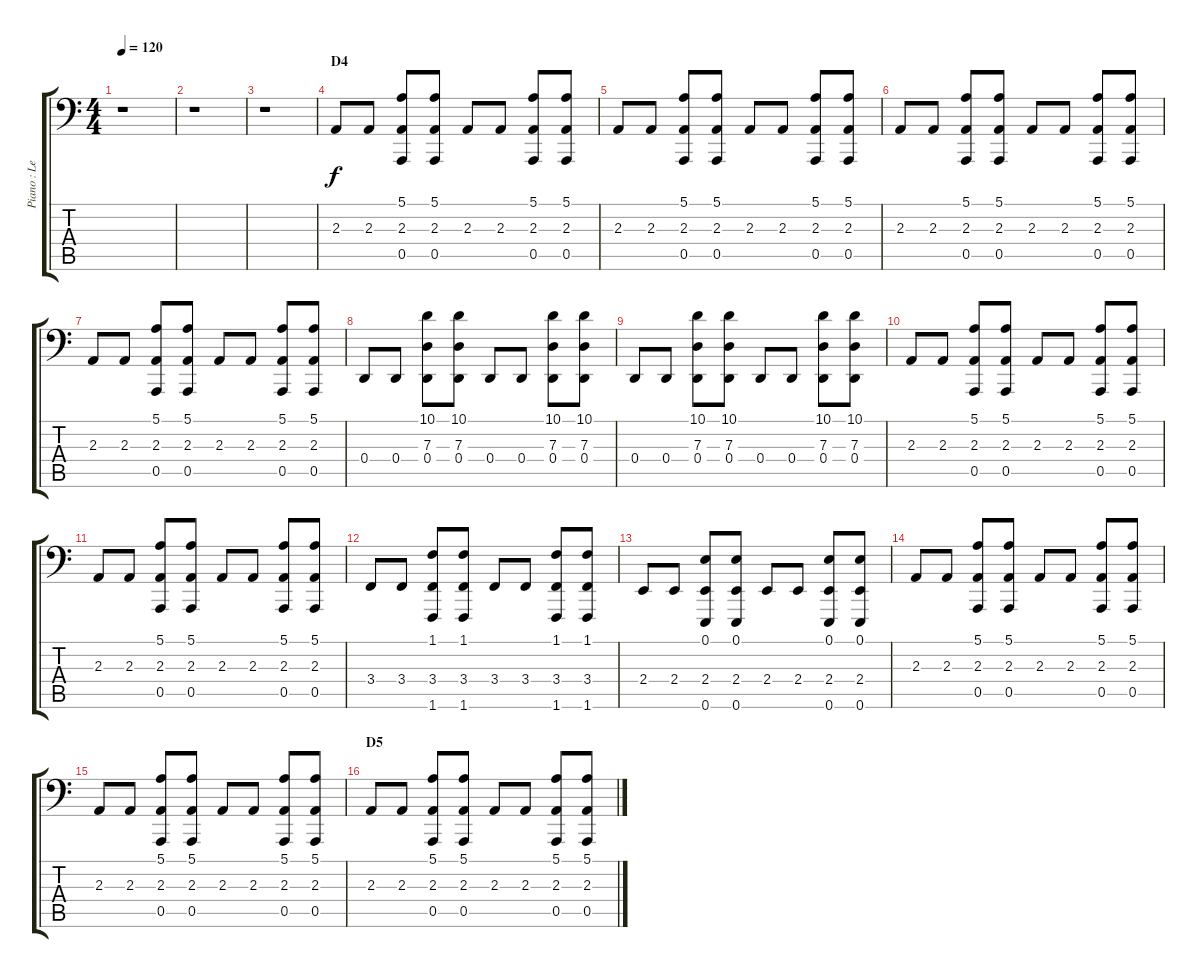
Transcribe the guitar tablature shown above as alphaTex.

\track ("Piano : Left Hand" "Piano : Le") {instrument rockorgan}
\staff {score tabs}
\tuning (E3 B2 G2 D2 A1 E1) {hide}
\ts (4 4)
\tempo 120
\clef f4
\ks c
r.1{dy f} |
r.1 |
r.1 |
\section ("" "D4")
2.3.8 2.3.8 (5.1 2.3 0.5).8 (5.1 2.3 0.5).8 2.3.8 2.3.8 (5.1 2.3 0.5).8 (5.1 2.3 0.5).8 |
2.3.8 2.3.8 (5.1 2.3 0.5).8 (5.1 2.3 0.5).8 2.3.8 2.3.8 (5.1 2.3 0.5).8 (5.1 2.3 0.5).8 |
2.3.8 2.3.8 (5.1 2.3 0.5).8 (5.1 2.3 0.5).8 2.3.8 2.3.8 (5.1 2.3 0.5).8 (5.1 2.3 0.5).8 |
2.3.8 2.3.8 (5.1 2.3 0.5).8 (5.1 2.3 0.5).8 2.3.8 2.3.8 (5.1 2.3 0.5).8 (5.1 2.3 0.5).8 |
0.4.8 0.4.8 (10.1 7.3 0.4).8 (10.1 7.3 0.4).8 0.4.8 0.4.8 (10.1 7.3 0.4).8 (10.1 7.3 0.4).8 |
0.4.8 0.4.8 (10.1 7.3 0.4).8 (10.1 7.3 0.4).8 0.4.8 0.4.8 (10.1 7.3 0.4).8 (10.1 7.3 0.4).8 |
2.3.8 2.3.8 (5.1 2.3 0.5).8 (5.1 2.3 0.5).8 2.3.8 2.3.8 (5.1 2.3 0.5).8 (5.1 2.3 0.5).8 |
2.3.8 2.3.8 (5.1 2.3 0.5).8 (5.1 2.3 0.5).8 2.3.8 2.3.8 (5.1 2.3 0.5).8 (5.1 2.3 0.5).8 |
3.4.8 3.4.8 (1.1 3.4 1.6).8 (1.1 3.4 1.6).8 3.4.8 3.4.8 (1.1 3.4 1.6).8 (1.1 3.4 1.6).8 |
2.4.8 2.4.8 (0.1 2.4 0.6).8 (0.1 2.4 0.6).8 2.4.8 2.4.8 (0.1 2.4 0.6).8 (0.1 2.4 0.6).8 |
2.3.8 2.3.8 (5.1 2.3 0.5).8 (5.1 2.3 0.5).8 2.3.8 2.3.8 (5.1 2.3 0.5).8 (5.1 2.3 0.5).8 |
2.3.8 2.3.8 (5.1 2.3 0.5).8 (5.1 2.3 0.5).8 2.3.8 2.3.8 (5.1 2.3 0.5).8 (5.1 2.3 0.5).8 |
\section ("" "D5")
2.3.8 2.3.8 (5.1 2.3 0.5).8 (5.1 2.3 0.5).8 2.3.8 2.3.8 (5.1 2.3 0.5).8 (5.1 2.3 0.5).8
